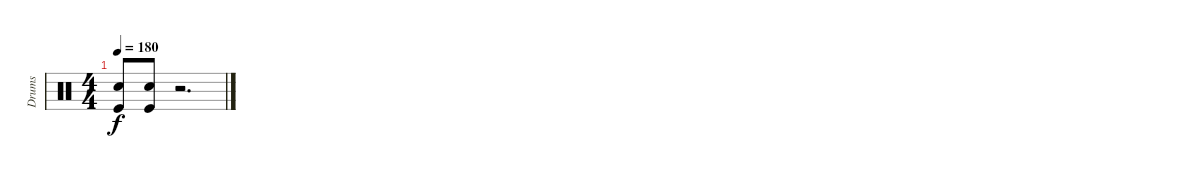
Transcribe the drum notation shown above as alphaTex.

\track ("Drums" "Drums") {instrument percussion}
\staff {score}
\articulation defaults
\ts (4 4)
\tempo 180
\clef neutral
\ks aminor
("Snare (hit) 2" "Kick (hit)").8{dy f} ("Snare (hit) 2" "Kick (hit)").8 r.2{d}
